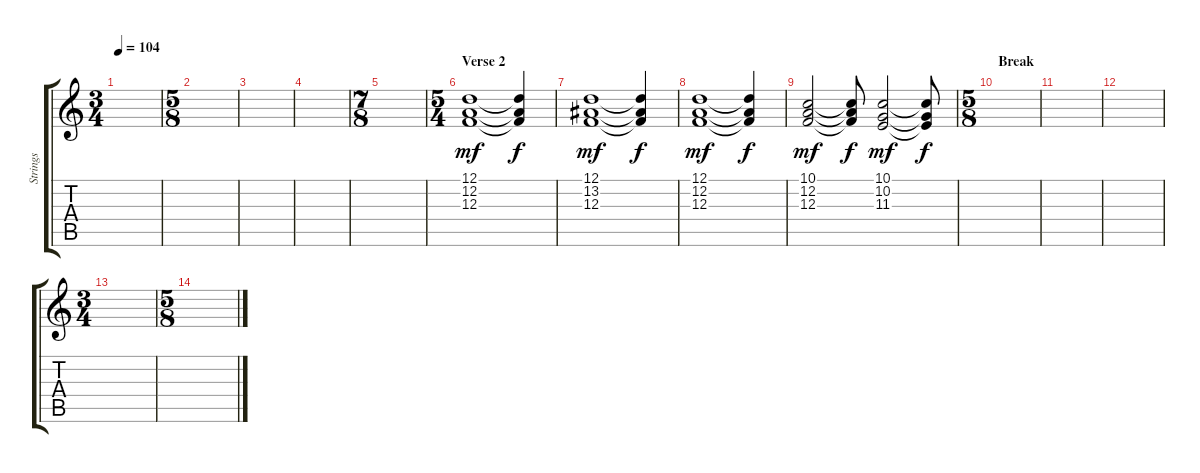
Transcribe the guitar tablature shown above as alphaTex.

\track ("Strings" "Strings") {instrument stringensemble1}
\staff {score tabs}
\tuning (D4 A3 F3 C3 G2 D2) {hide}
\ts (3 4)
\tempo 104
\clef g2
\ks c
|
\ts (5 8)
|
|
|
\ts (7 8)
|
\ts (5 4)
\section ("" "Verse 2")
(12.1 12.2 12.3).1{dy mf} (12.1{t} 12.2{t} 12.3{t}).4{dy f} |
(12.1 13.2 12.3).1{dy mf} (12.1{t} 13.2{t} 12.3{t}).4{dy f} |
(12.1 12.2 12.3).1{dy mf} (12.1{t} 12.2{t} 12.3{t}).4{dy f} |
(10.1 12.2 12.3).2{dy mf} (10.1{t} 12.2{t} 12.3{t}).8{dy f} (10.1 10.2 11.3).2{dy mf} (10.1{t} 10.2{t} 11.3{t}).8{dy f} |
\ts (5 8)
\section ("" "Break")
|
|
|
\ts (3 4)
|
\ts (5 8)
